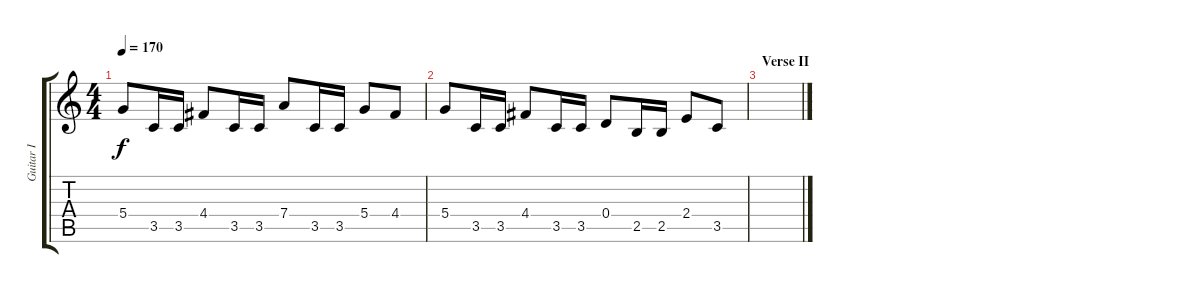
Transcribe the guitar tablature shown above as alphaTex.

\track ("Guitar I" "Guitar I") {instrument distortionguitar}
\staff {score tabs}
\tuning (E4 B3 G3 D3 A2 E2) {hide}
\ts (4 4)
\tempo 170
\clef g2
\ks c
5.4.8{dy f} 3.5.16 3.5.16 4.4.8 3.5.16 3.5.16 7.4.8 3.5.16 3.5.16 5.4.8 4.4.8 |
5.4.8 3.5.16 3.5.16 4.4.8 3.5.16 3.5.16 0.4.8 2.5.16 2.5.16 2.4.8 3.5.8 |
\section ("" "Verse II")
